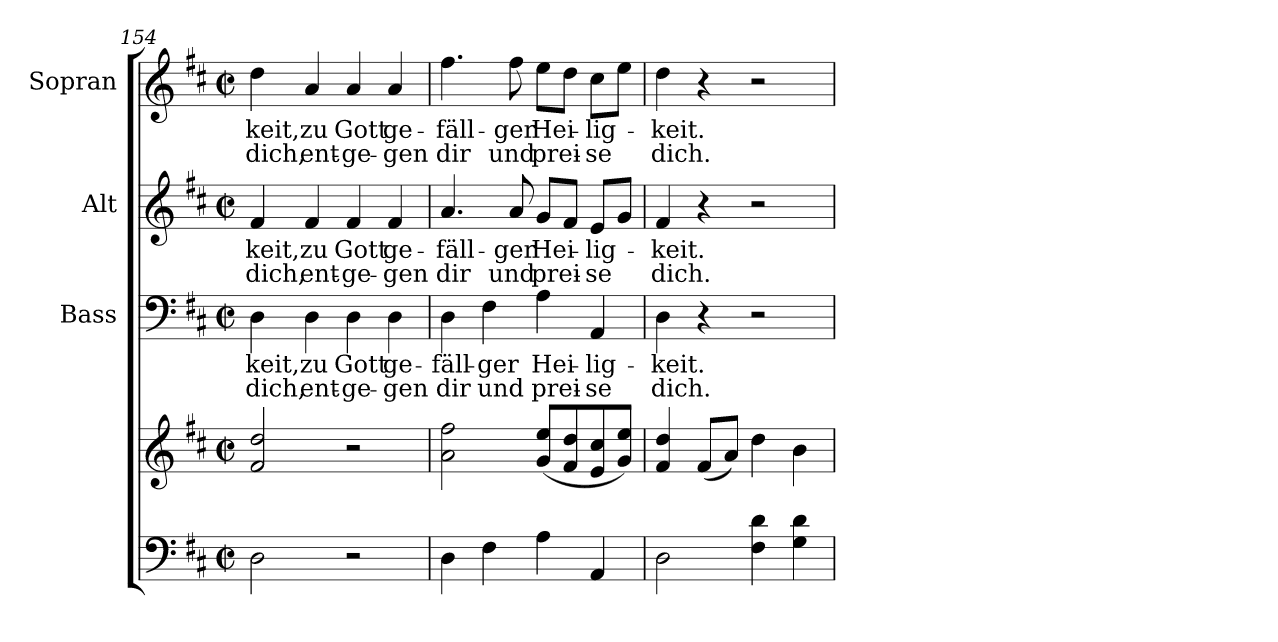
**kern	**kern	**kern	**text	**text	**kern	**text	**text	**kern	**text	**text
*part4	*part4	*part3	*part3	*part3	*part2	*part2	*part2	*part1	*part1	*part1
*staff5	*staff4	*staff3	*staff3	*staff3	*staff2	*staff2	*staff2	*staff1	*staff1	*staff1
*	*	*I"Bass	*	*	*I"Alt	*	*	*I"Sopran	*	*
*	*	*I'B.	*	*	*I'A.	*	*	*I'S.	*	*
*clefF4	*clefG2	*clefF4	*	*	*clefG2	*	*	*clefG2	*	*
*k[f#c#]	*k[f#c#]	*k[f#c#]	*	*	*k[f#c#]	*	*	*k[f#c#]	*	*
*D:	*D:	*D:	*	*	*D:	*	*	*D:	*	*
*M2/2	*M2/2	*M2/2	*	*	*M2/2	*	*	*M2/2	*	*
*met(c|)	*met(c|)	*met(c|)	*	*	*met(c|)	*	*	*met(c|)	*	*
=154	=154	=154	=154	=154	=154	=154	=154	=154	=154	=154
!	!	!	!LO:LY:b	!LO:LY:b	!	!LO:LY:b	!LO:LY:b	!	!LO:LY:b	!LO:LY:b
2D\	2f#/ 2dd/	4D\	-keit,	dich,	4f#/	-keit,	dich,	4dd\	-keit,	dich,
!	!	!	!LO:LY:b	!LO:LY:b	!	!LO:LY:b	!LO:LY:b	!	!LO:LY:b	!LO:LY:b
.	.	4D\	zu	ent-	4f#/	zu	ent-	4a/	zu	ent-
!	!	!	!LO:LY:b	!LO:LY:b	!	!LO:LY:b	!LO:LY:b	!	!LO:LY:b	!LO:LY:b
2r	2r	4D\	Gott	-ge-	4f#/	Gott	-ge-	4a/	Gott	-ge-
!	!	!	!LO:LY:b	!LO:LY:b	!	!LO:LY:b	!LO:LY:b	!	!LO:LY:b	!LO:LY:b
.	.	4D\	ge-	-gen	4f#/	ge-	-gen	4a/	ge-	-gen
=155	=155	=155	=155	=155	=155	=155	=155	=155	=155	=155
!	!	!	!LO:LY:b	!LO:LY:b	!	!LO:LY:b	!LO:LY:b	!	!LO:LY:b	!LO:LY:b
4D\	2a\ 2ff#\	4D\	-fäll-	dir	4.a/	-fäll-	dir	4.ff#\	-fäll-	dir
!	!	!	!LO:LY:b	!LO:LY:b	!	!	!	!	!	!
4F#\	.	4F#\	-ger	und	.	.	.	.	.	.
!	!	!	!	!	!	!LO:LY:b	!LO:LY:b	!	!LO:LY:b	!LO:LY:b
.	.	.	.	.	8a/	-ger	und	8ff#\	-ger	und
!	!	!	!LO:LY:b	!LO:LY:b	!	!LO:LY:b	!LO:LY:b	!	!LO:LY:b	!LO:LY:b
4A\	(<8g/ 8ee/L	4A\	Hei-	prei-	8g/L	Hei-	prei-	8ee\L	Hei-	prei-
.	8f#/ 8dd/	.	.	.	8f#/J	.	.	8dd\J	.	.
!	!	!	!LO:LY:b	!LO:LY:b	!	!LO:LY:b	!LO:LY:b	!	!LO:LY:b	!LO:LY:b
4AA/	8e/ 8cc#/	4AA/	-lig-	-se	8e/L	-lig-	-se	8cc#\L	-lig-	-se
.	8g/ 8ee/J)	.	.	.	8g/J	.	.	8ee\J	.	.
!!LO:PB:g=z
=156	=156	=156	=156	=156	=156	=156	=156	=156	=156	=156
!	!	!	!LO:LY:b	!LO:LY:b	!	!LO:LY:b	!LO:LY:b	!	!LO:LY:b	!LO:LY:b
2D\	4f#/ 4dd/	4D\	-keit.	dich.	4f#/	-keit.	dich.	4dd\	-keit.	dich.
.	(<8f#/L	4r	.	.	4r	.	.	4r	.	.
.	8a/J)	.	.	.	.	.	.	.	.	.
4F#\ 4d\	4dd\	2r	.	.	2r	.	.	2r	.	.
4G\ 4d\	4b\	.	.	.	.	.	.	.	.	.
=	=	=	=	=	=	=	=	=	=	=
*-	*-	*-	*-	*-	*-	*-	*-	*-	*-	*-
